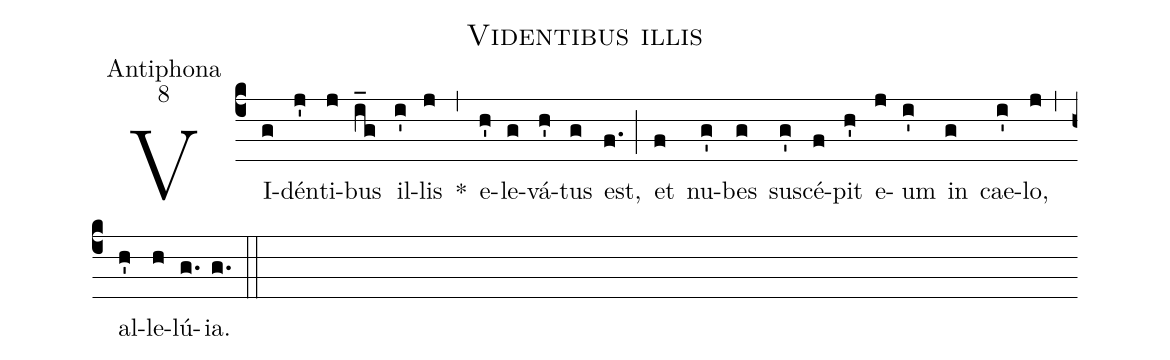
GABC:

name:Videntibus illis;
office-part:Antiphona;
mode:8;
%%
(c4) VI(g)dén(j')ti(j)bus(i_g) il(i')lis(j) *(,) e(h')le(g)vá(h')tus(g) est,(f.) (;) et(f) nu(g')bes(g) su(g')scé(f)pit(h') e(j)um(i') in(g) cae(i')lo,(j) (,) al(h')le(h)lú(g.)ia.(g.) (::)
